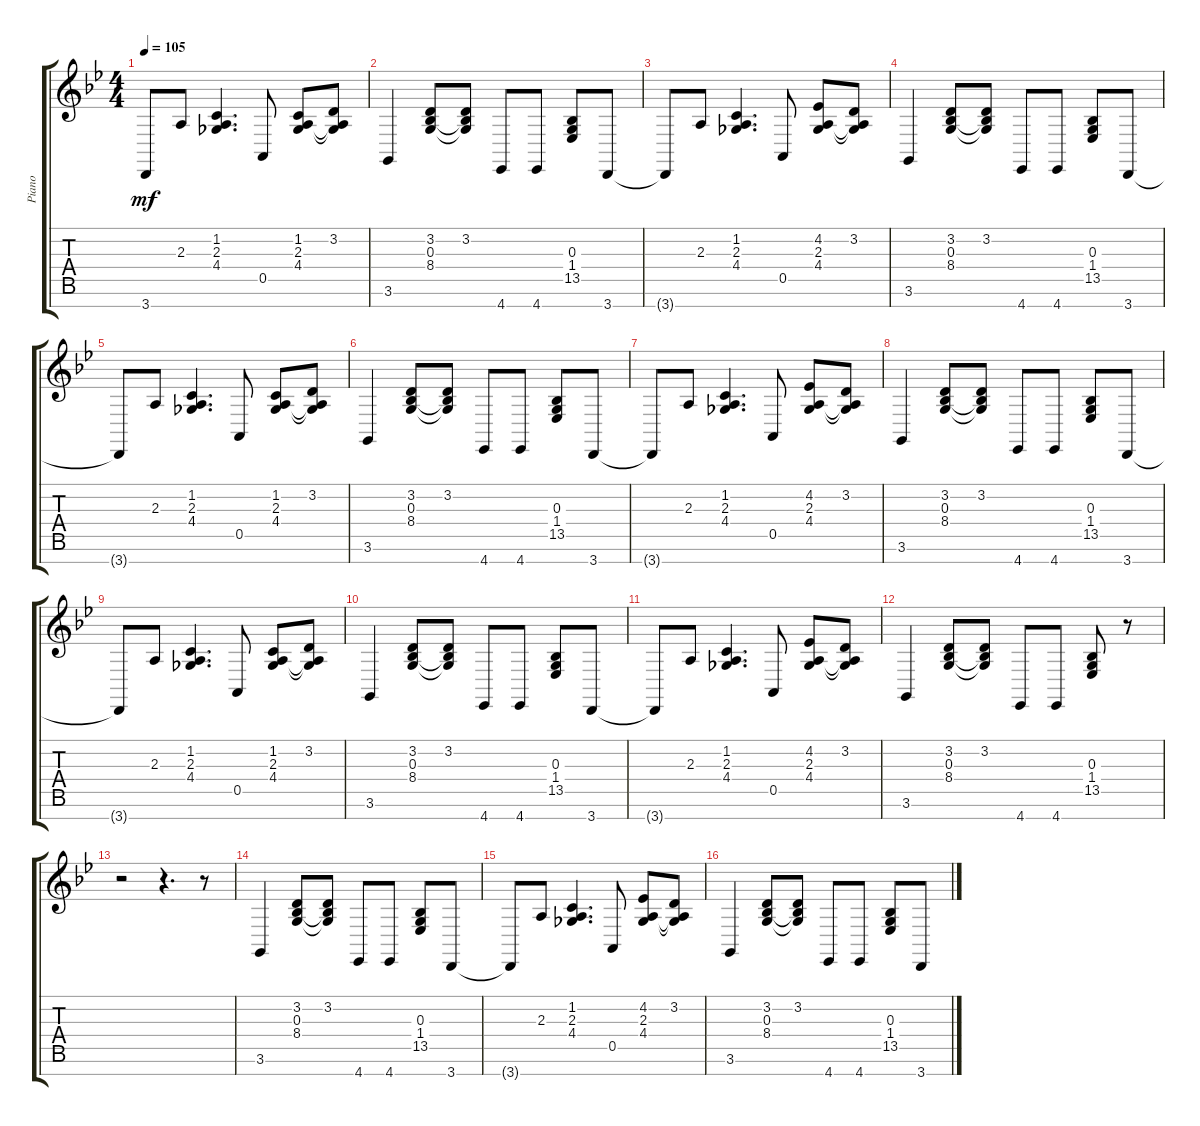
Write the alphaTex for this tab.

\track ("Piano" "Piano") {instrument acousticgrandpiano}
\staff {score tabs}
\tuning (E4 B3 G3 D3 A2 E2 B1) {hide}
\ts (4 4)
\tempo 105
\clef g2
\ks gminor
3.7{t}.8{dy mf} 2.3.8 (1.2 2.3 4.4).4{d} 0.5.8 (1.2 2.3 4.4).8 (3.2 2.3{t} 4.4{t}).8 |
3.6.4 (3.2 0.3 8.4).8 (3.2 0.3{t} 8.4{t}).8 4.7.8 4.7.8 (0.3 1.4 13.5).8 3.7.8 |
3.7{t}.8 2.3.8 (1.2 2.3 4.4).4{d} 0.5.8 (4.2 2.3 4.4).8 (3.2 2.3{t} 4.4{t}).8 |
3.6.4 (3.2 0.3 8.4).8 (3.2 0.3{t} 8.4{t}).8 4.7.8 4.7.8 (0.3 1.4 13.5).8 3.7.8 |
3.7{t}.8 2.3.8 (1.2 2.3 4.4).4{d} 0.5.8 (1.2 2.3 4.4).8 (3.2 2.3{t} 4.4{t}).8 |
3.6.4 (3.2 0.3 8.4).8 (3.2 0.3{t} 8.4{t}).8 4.7.8 4.7.8 (0.3 1.4 13.5).8 3.7.8 |
3.7{t}.8 2.3.8 (1.2 2.3 4.4).4{d} 0.5.8 (4.2 2.3 4.4).8 (3.2 2.3{t} 4.4{t}).8 |
3.6.4 (3.2 0.3 8.4).8 (3.2 0.3{t} 8.4{t}).8 4.7.8 4.7.8 (0.3 1.4 13.5).8 3.7.8 |
3.7{t}.8 2.3.8 (1.2 2.3 4.4).4{d} 0.5.8 (1.2 2.3 4.4).8 (3.2 2.3{t} 4.4{t}).8 |
3.6.4 (3.2 0.3 8.4).8 (3.2 0.3{t} 8.4{t}).8 4.7.8 4.7.8 (0.3 1.4 13.5).8 3.7.8 |
3.7{t}.8 2.3.8 (1.2 2.3 4.4).4{d} 0.5.8 (4.2 2.3 4.4).8 (3.2 2.3{t} 4.4{t}).8 |
3.6.4 (3.2 0.3 8.4).8 (3.2 0.3{t} 8.4{t}).8 4.7.8 4.7.8 (0.3 1.4 13.5).8 r.8 |
r.2 r.4{d} r.8 |
3.6.4 (3.2 0.3 8.4).8 (3.2 0.3{t} 8.4{t}).8 4.7.8 4.7.8 (0.3 1.4 13.5).8 3.7.8 |
3.7{t}.8 2.3.8 (1.2 2.3 4.4).4{d} 0.5.8 (4.2 2.3 4.4).8 (3.2 2.3{t} 4.4{t}).8 |
3.6.4 (3.2 0.3 8.4).8 (3.2 0.3{t} 8.4{t}).8 4.7.8 4.7.8 (0.3 1.4 13.5).8 3.7.8
